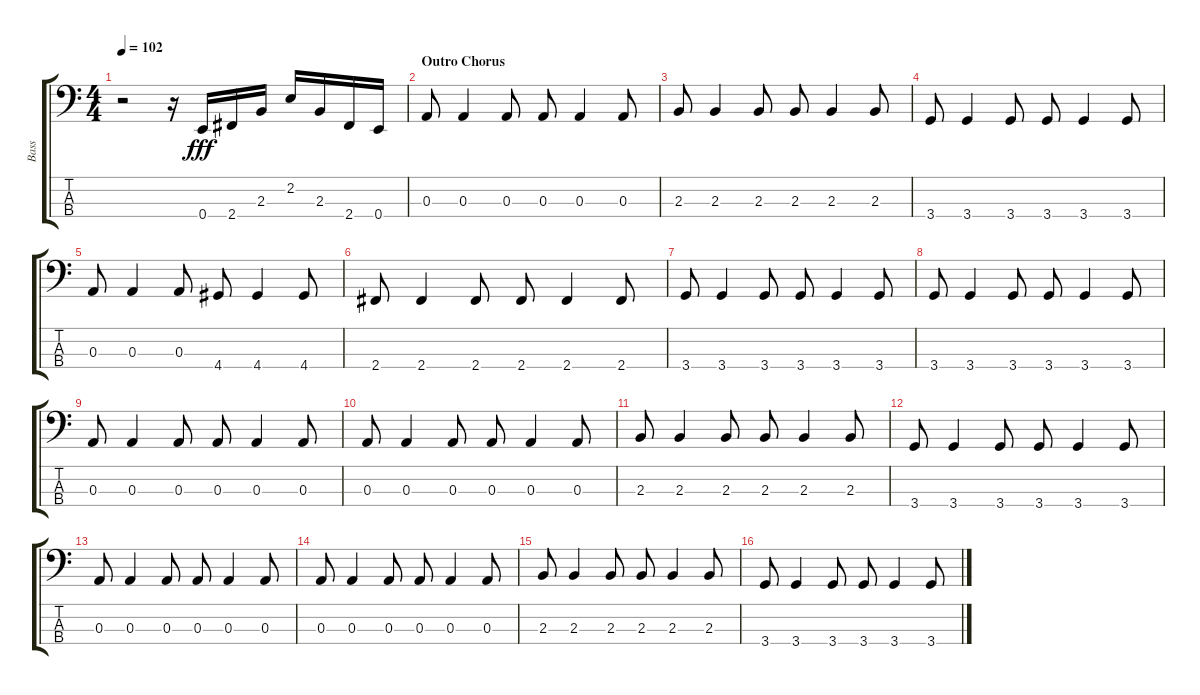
\track ("Bass" "Bass") {instrument electricbasspick}
\staff {score tabs}
\tuning (G2 D2 A1 E1) {hide}
\ts (4 4)
\tempo 102
\clef f4
\ks c
r.2{dy fff} r.16 0.4.16 2.4.16 2.3.16 2.2.16 2.3.16 2.4.16 0.4.16 |
\section ("" "Outro Chorus")
0.3.8 0.3.4 0.3.8 0.3.8 0.3.4 0.3.8 |
2.3.8 2.3.4 2.3.8 2.3.8 2.3.4 2.3.8 |
3.4.8 3.4.4 3.4.8 3.4.8 3.4.4 3.4.8 |
0.3.8 0.3.4 0.3.8 4.4.8 4.4.4 4.4.8 |
2.4.8 2.4.4 2.4.8 2.4.8 2.4.4 2.4.8 |
3.4.8 3.4.4 3.4.8 3.4.8 3.4.4 3.4.8 |
3.4.8 3.4.4 3.4.8 3.4.8 3.4.4 3.4.8 |
0.3.8 0.3.4 0.3.8 0.3.8 0.3.4 0.3.8 |
0.3.8 0.3.4 0.3.8 0.3.8 0.3.4 0.3.8 |
2.3.8 2.3.4 2.3.8 2.3.8 2.3.4 2.3.8 |
3.4.8 3.4.4 3.4.8 3.4.8 3.4.4 3.4.8 |
0.3.8 0.3.4 0.3.8 0.3.8 0.3.4 0.3.8 |
0.3.8 0.3.4 0.3.8 0.3.8 0.3.4 0.3.8 |
2.3.8 2.3.4 2.3.8 2.3.8 2.3.4 2.3.8 |
3.4.8 3.4.4 3.4.8 3.4.8 3.4.4 3.4.8
